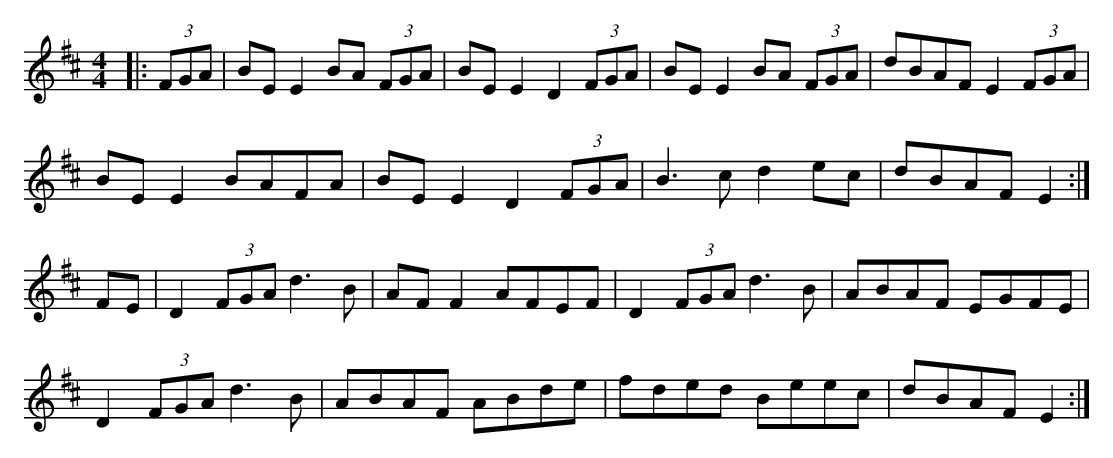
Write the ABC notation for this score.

X:1
M:4/4
K:Edor
|:(3FGA|BE E2 BA (3FGA|BE E2 D2 (3FGA|BE E2 BA (3FGA|dBAF E2 (3FGA|
BE E2 BAFA|BE E2 D2 (3FGA|B3 c d2 ec|dBAF E2:|
FE|D2 (3FGA d3 B|AF F2 AFEF|D2 (3FGA d3 B|ABAF EGFE|
D2 (3FGA d3B|ABAF ABde|fded Beec|dBAF E2:|
